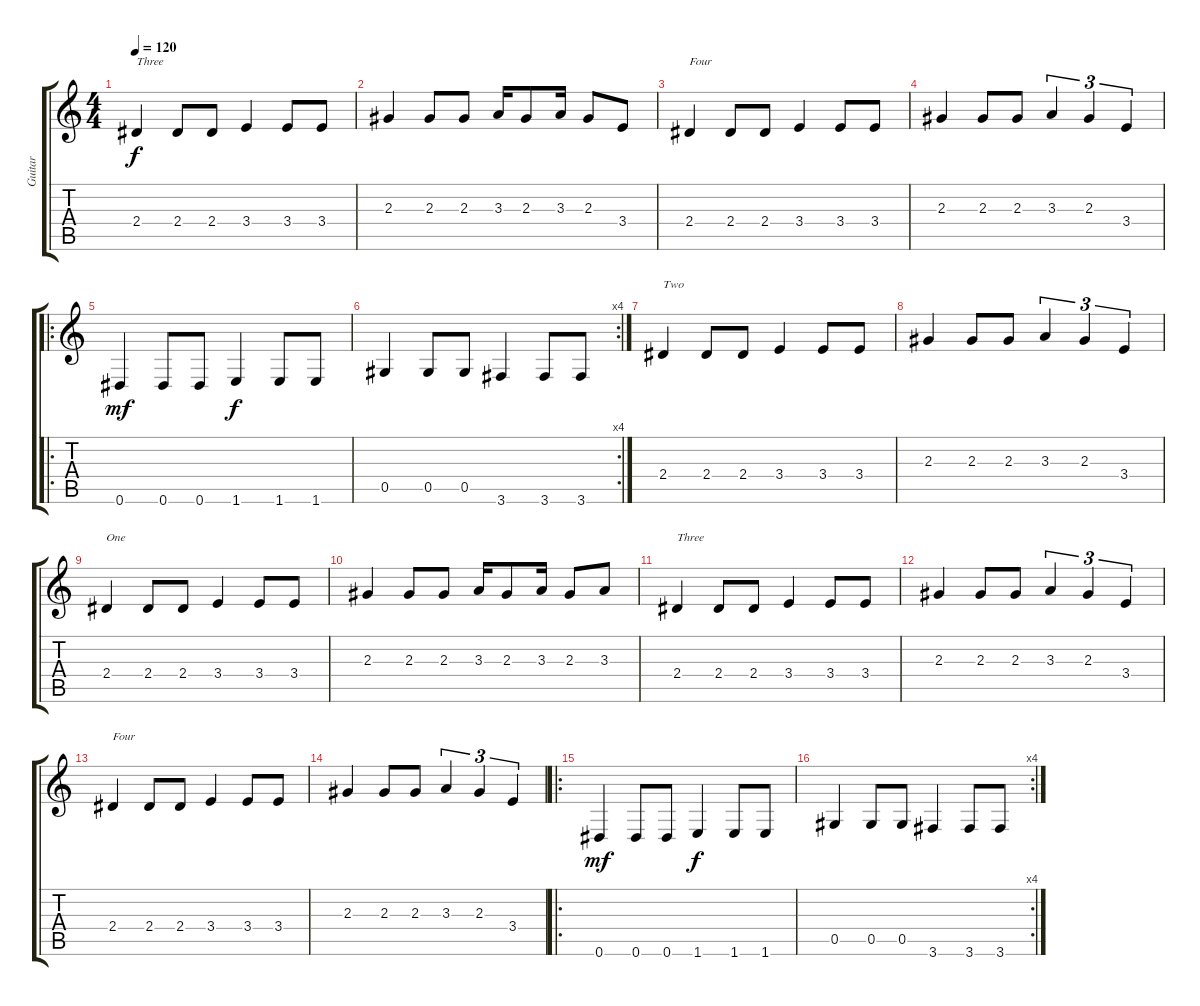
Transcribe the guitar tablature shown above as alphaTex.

\track ("Guitar" "Guitar") {instrument distortionguitar}
\staff {score tabs}
\tuning (Eb4 Bb3 Gb3 Db3 Ab2 Eb2) {hide}
\ts (4 4)
\tempo 120
\clef g2
\ks c
2.4.4{txt "Three" dy f} 2.4.8 2.4.8 3.4.4 3.4.8 3.4.8 |
2.3.4 2.3.8 2.3.8 3.3.16 2.3.8 3.3.16 2.3.8 3.4.8 |
2.4.4{txt "Four"} 2.4.8 2.4.8 3.4.4 3.4.8 3.4.8 |
2.3.4 2.3.8 2.3.8 3.3.4{tu (3 2)} 2.3.4{tu (3 2)} 3.4.4{tu (3 2)} |
\ro
0.6.4{dy mf} 0.6.8 0.6.8 1.6.4{dy f} 1.6.8 1.6.8 |
\rc 4
0.5.4 0.5.8 0.5.8 3.6.4 3.6.8 3.6.8 |
2.4.4{txt "Two"} 2.4.8 2.4.8 3.4.4 3.4.8 3.4.8 |
2.3.4 2.3.8 2.3.8 3.3.4{tu (3 2)} 2.3.4{tu (3 2)} 3.4.4{tu (3 2)} |
2.4.4{txt "One"} 2.4.8 2.4.8 3.4.4 3.4.8 3.4.8 |
2.3.4 2.3.8 2.3.8 3.3.16 2.3.8 3.3.16 2.3.8 3.3.8 |
2.4.4{txt "Three"} 2.4.8 2.4.8 3.4.4 3.4.8 3.4.8 |
2.3.4 2.3.8 2.3.8 3.3.4{tu (3 2)} 2.3.4{tu (3 2)} 3.4.4{tu (3 2)} |
2.4.4{txt "Four"} 2.4.8 2.4.8 3.4.4 3.4.8 3.4.8 |
2.3.4 2.3.8 2.3.8 3.3.4{tu (3 2)} 2.3.4{tu (3 2)} 3.4.4{tu (3 2)} |
\ro
0.6.4{dy mf} 0.6.8 0.6.8 1.6.4{dy f} 1.6.8 1.6.8 |
\rc 4
0.5.4 0.5.8 0.5.8 3.6.4 3.6.8 3.6.8
